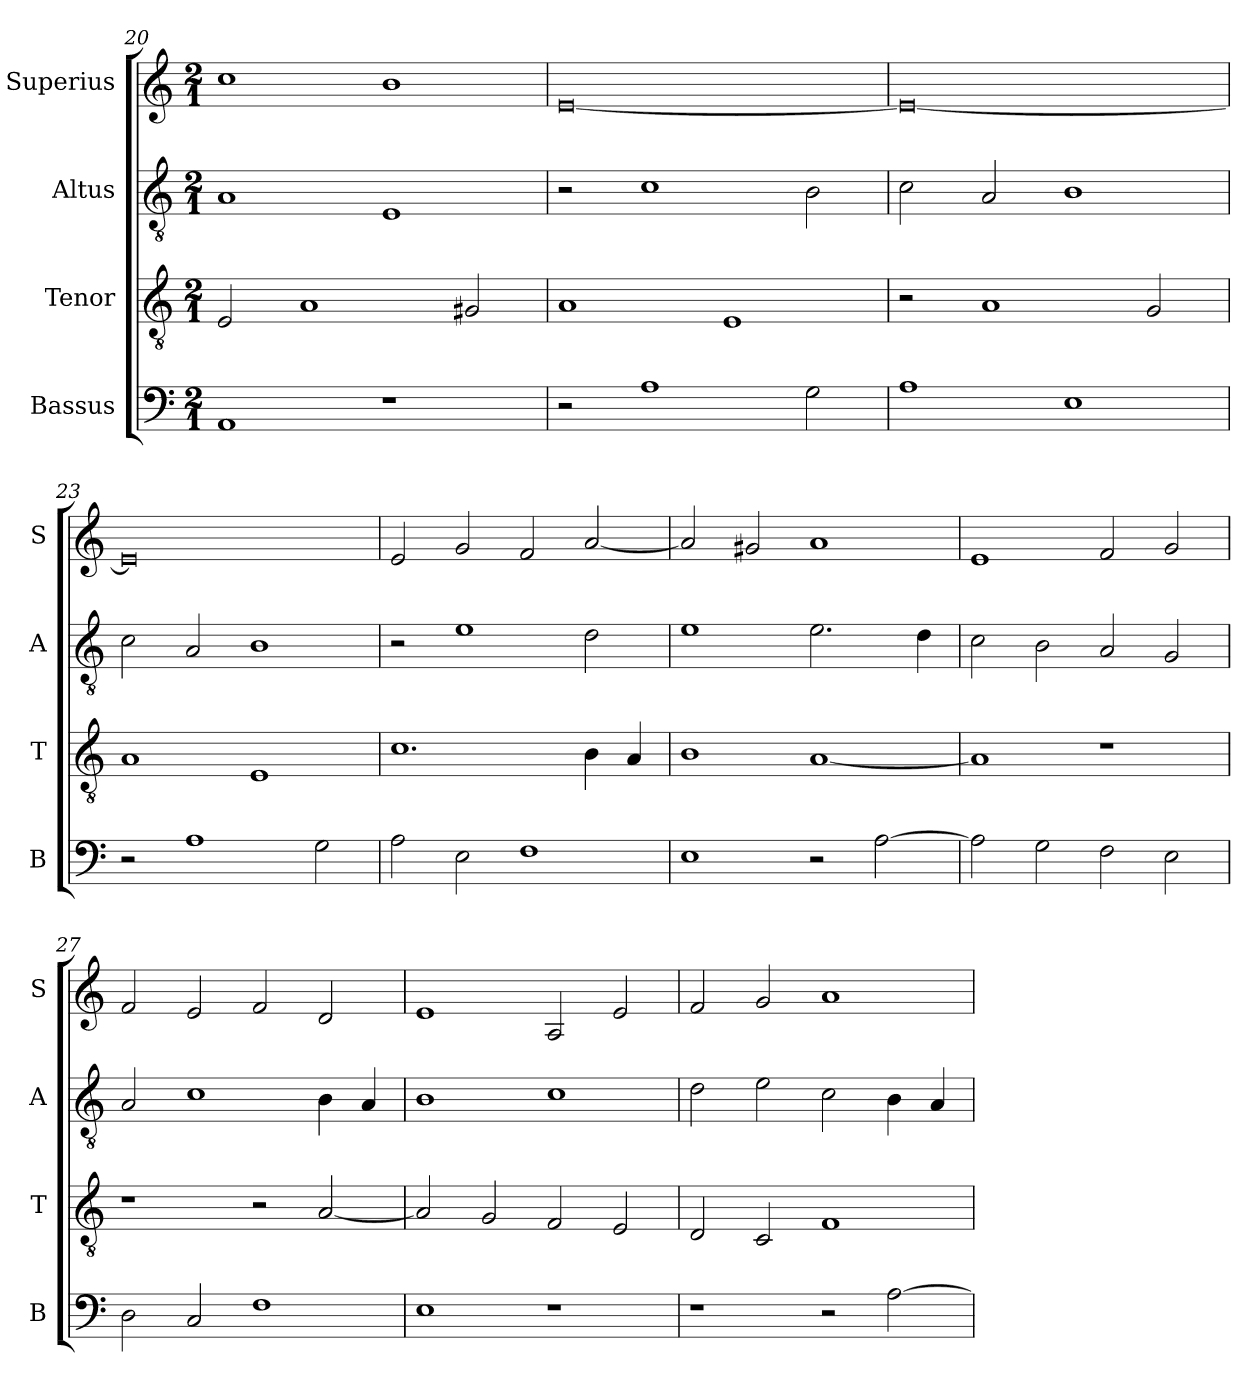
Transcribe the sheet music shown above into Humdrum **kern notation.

**kern	**kern	**kern	**kern
*part4	*part3	*part2	*part1
*staff4	*staff3	*staff2	*staff1
*I"Bassus	*I"Tenor	*I"Altus	*I"Superius
*I'B	*I'T	*I'A	*I'S
*clefF4	*clefGv2	*clefGv2	*clefG2
*k[]	*k[]	*k[]	*k[]
*C:	*C:	*C:	*C:
*M2/1	*M2/1	*M2/1	*M2/1
=20	=20	=20	=20
1AA	2E	1A	1cc
.	1A	.	.
1r	.	1E	1b
.	2G#X	.	.
=21	=21	=21	=21
2r	1A	2r	[0e
1A	.	1c	.
.	1E	.	.
2G	.	2B	.
=22	=22	=22	=22
1A	2r	2c	0e_
.	1A	2A	.
1E	.	1B	.
.	2G	.	.
=23	=23	=23	=23
2r	1A	2c	0e]
1A	.	2A	.
.	1E	1B	.
2G	.	.	.
=24	=24	=24	=24
2A	1.c	2r	2e
2E	.	1e	2g
1F	.	.	2f
.	4B	2d	[2a
.	4A	.	.
=25	=25	=25	=25
1E	1B	1e	2a]
.	.	.	2g#X
2r	[1A	2.e	1a
[2A	.	.	.
.	.	4d	.
=26	=26	=26	=26
2A]	1A]	2c	1e
2G	.	2B	.
2F	1r	2A	2f
2E	.	2G	2g
=27	=27	=27	=27
2D	1r	2A	2f
2C	.	1c	2e
1F	2r	.	2f
.	[2A	4B	2d
.	.	4A	.
=28	=28	=28	=28
1E	2A]	1B	1e
.	2G	.	.
1r	2F	1c	2A
.	2E	.	2e
=29	=29	=29	=29
1r	2D	2d	2f
.	2C	2e	2g
2r	1F	2c	1a
[2A	.	4B	.
.	.	4A	.
=	=	=	=
*-	*-	*-	*-
